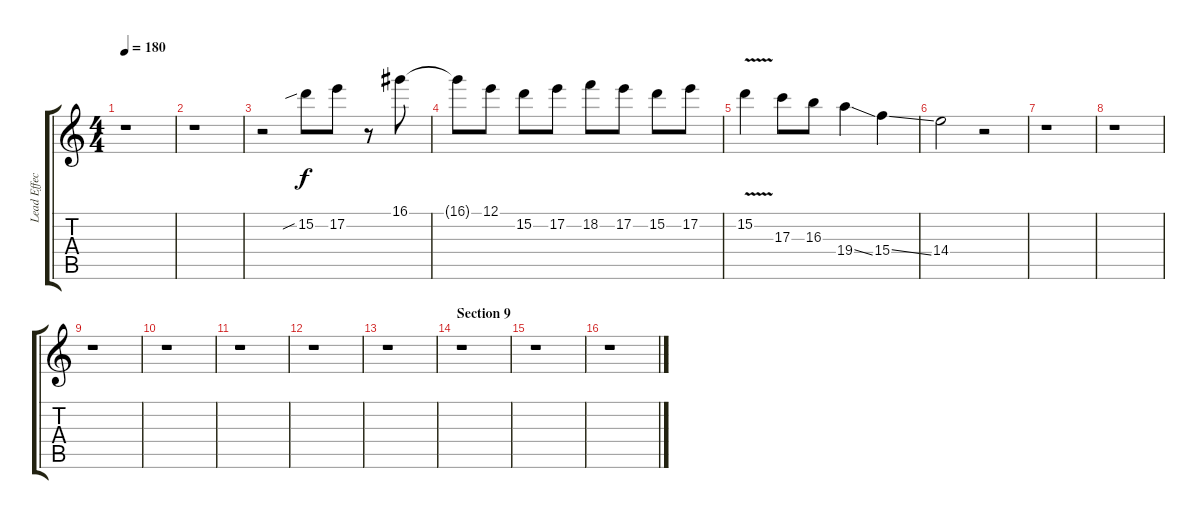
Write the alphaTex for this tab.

\track ("Lead Effect" "Lead Effec") {instrument distortionguitar}
\staff {score tabs}
\tuning (E4 B3 G3 D3 A2 E2) {hide}
\ts (4 4)
\tempo 180
\clef g2
\ks c
r.1{dy f} |
r.1 |
r.2 15.2{sib}.8 17.2.8 r.8 16.1.8 |
16.1{t}.8 12.1.8 15.2.8 17.2.8 18.2.8 17.2.8 15.2.8 17.2.8 |
15.2{v}.4 17.3.8 16.3.8 19.4{ss}.4 15.4{ss}.4 |
14.4.2 r.2 |
r.1 |
r.1 |
r.1 |
r.1 |
r.1 |
r.1 |
r.1 |
\section ("" "Section 9")
r.1 |
r.1 |
r.1
